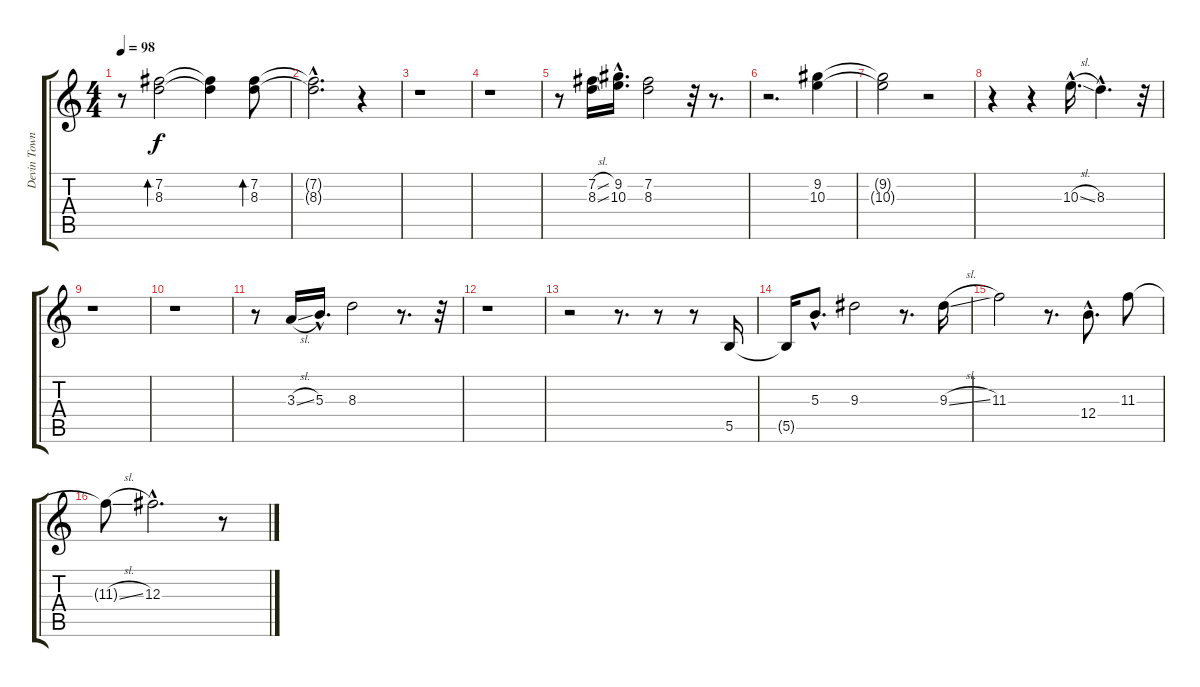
\track ("Devin Townsend" "Devin Town") {instrument electricguitarclean}
\staff {score tabs}
\tuning (Eb4 B3 Gb3 B2 Gb2 B1) {hide}
\ts (4 4)
\tempo 98
\clef g2
\ks c
r.8{dy mp} (7.2 8.3).2{bd 120 dy f} (7.2{t} 8.3{t}).4 (7.2 8.3).8{bd 120} |
(7.2{hac t} 8.3{hac t}).2{d} r.4 |
r.1 |
r.1 |
r.8 (7.2{sl} 8.3{sl}).16 (9.2{hac} 10.3{hac}).16{d} (7.2 8.3).2 r.32 r.8{d} |
r.2{d} (9.2 10.3).4 |
(9.2{t} 10.3{t}).2 r.2 |
r.4 r.4 10.3{sl hac}.16{d} 8.3{hac}.4{d} r.32 |
r.1 |
r.1 |
r.8 3.3{sl}.16 5.3{hac}.16{d} 8.3.2 r.8{d} r.32 |
r.1 |
r.2 r.8{d} r.8 r.8 5.5.16 |
5.5{t}.16 5.3{hac}.8{d} 9.3.2 r.8{d} 9.3{sl}.16 |
11.3.2 r.8{d} 12.4{hac}.8{d} 11.3.8 |
11.3{sl t}.8 12.3{hac}.2{d} r.8
